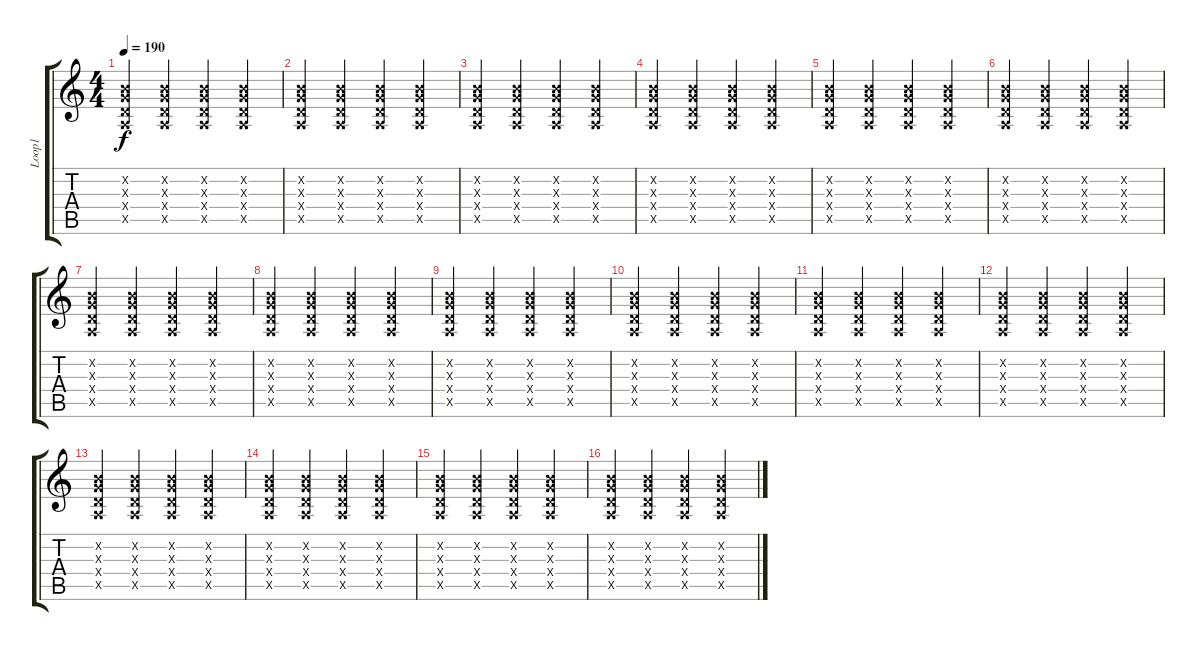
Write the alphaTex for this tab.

\track ("Loop1" "Loop1") {instrument acousticguitarsteel}
\staff {score tabs}
\tuning (E4 B3 G3 D3 A2 E2) {hide}
\ts (4 4)
\tempo 190
\clef g2
\ks c
(0.2{x} 0.3{x} 0.4{x} 0.5{x}).4{dy f} (0.2{x} 0.3{x} 0.4{x} 0.5{x}).4 (0.2{x} 0.3{x} 0.4{x} 0.5{x}).4 (0.2{x} 0.3{x} 0.4{x} 0.5{x}).4 |
(0.2{x} 0.3{x} 0.4{x} 0.5{x}).4 (0.2{x} 0.3{x} 0.4{x} 0.5{x}).4 (0.2{x} 0.3{x} 0.4{x} 0.5{x}).4 (0.2{x} 0.3{x} 0.4{x} 0.5{x}).4 |
(0.2{x} 0.3{x} 0.4{x} 0.5{x}).4 (0.2{x} 0.3{x} 0.4{x} 0.5{x}).4 (0.2{x} 0.3{x} 0.4{x} 0.5{x}).4 (0.2{x} 0.3{x} 0.4{x} 0.5{x}).4 |
(0.2{x} 0.3{x} 0.4{x} 0.5{x}).4 (0.2{x} 0.3{x} 0.4{x} 0.5{x}).4 (0.2{x} 0.3{x} 0.4{x} 0.5{x}).4 (0.2{x} 0.3{x} 0.4{x} 0.5{x}).4 |
(0.2{x} 0.3{x} 0.4{x} 0.5{x}).4 (0.2{x} 0.3{x} 0.4{x} 0.5{x}).4 (0.2{x} 0.3{x} 0.4{x} 0.5{x}).4 (0.2{x} 0.3{x} 0.4{x} 0.5{x}).4 |
(0.2{x} 0.3{x} 0.4{x} 0.5{x}).4 (0.2{x} 0.3{x} 0.4{x} 0.5{x}).4 (0.2{x} 0.3{x} 0.4{x} 0.5{x}).4 (0.2{x} 0.3{x} 0.4{x} 0.5{x}).4 |
(0.2{x} 0.3{x} 0.4{x} 0.5{x}).4 (0.2{x} 0.3{x} 0.4{x} 0.5{x}).4 (0.2{x} 0.3{x} 0.4{x} 0.5{x}).4 (0.2{x} 0.3{x} 0.4{x} 0.5{x}).4 |
(0.2{x} 0.3{x} 0.4{x} 0.5{x}).4 (0.2{x} 0.3{x} 0.4{x} 0.5{x}).4 (0.2{x} 0.3{x} 0.4{x} 0.5{x}).4 (0.2{x} 0.3{x} 0.4{x} 0.5{x}).4 |
(0.2{x} 0.3{x} 0.4{x} 0.5{x}).4 (0.2{x} 0.3{x} 0.4{x} 0.5{x}).4 (0.2{x} 0.3{x} 0.4{x} 0.5{x}).4 (0.2{x} 0.3{x} 0.4{x} 0.5{x}).4 |
(0.2{x} 0.3{x} 0.4{x} 0.5{x}).4 (0.2{x} 0.3{x} 0.4{x} 0.5{x}).4 (0.2{x} 0.3{x} 0.4{x} 0.5{x}).4 (0.2{x} 0.3{x} 0.4{x} 0.5{x}).4 |
(0.2{x} 0.3{x} 0.4{x} 0.5{x}).4 (0.2{x} 0.3{x} 0.4{x} 0.5{x}).4 (0.2{x} 0.3{x} 0.4{x} 0.5{x}).4 (0.2{x} 0.3{x} 0.4{x} 0.5{x}).4 |
(0.2{x} 0.3{x} 0.4{x} 0.5{x}).4 (0.2{x} 0.3{x} 0.4{x} 0.5{x}).4 (0.2{x} 0.3{x} 0.4{x} 0.5{x}).4 (0.2{x} 0.3{x} 0.4{x} 0.5{x}).4 |
(0.2{x} 0.3{x} 0.4{x} 0.5{x}).4 (0.2{x} 0.3{x} 0.4{x} 0.5{x}).4 (0.2{x} 0.3{x} 0.4{x} 0.5{x}).4 (0.2{x} 0.3{x} 0.4{x} 0.5{x}).4 |
(0.2{x} 0.3{x} 0.4{x} 0.5{x}).4 (0.2{x} 0.3{x} 0.4{x} 0.5{x}).4 (0.2{x} 0.3{x} 0.4{x} 0.5{x}).4 (0.2{x} 0.3{x} 0.4{x} 0.5{x}).4 |
(0.2{x} 0.3{x} 0.4{x} 0.5{x}).4 (0.2{x} 0.3{x} 0.4{x} 0.5{x}).4 (0.2{x} 0.3{x} 0.4{x} 0.5{x}).4 (0.2{x} 0.3{x} 0.4{x} 0.5{x}).4 |
(0.2{x} 0.3{x} 0.4{x} 0.5{x}).4 (0.2{x} 0.3{x} 0.4{x} 0.5{x}).4 (0.2{x} 0.3{x} 0.4{x} 0.5{x}).4 (0.2{x} 0.3{x} 0.4{x} 0.5{x}).4
